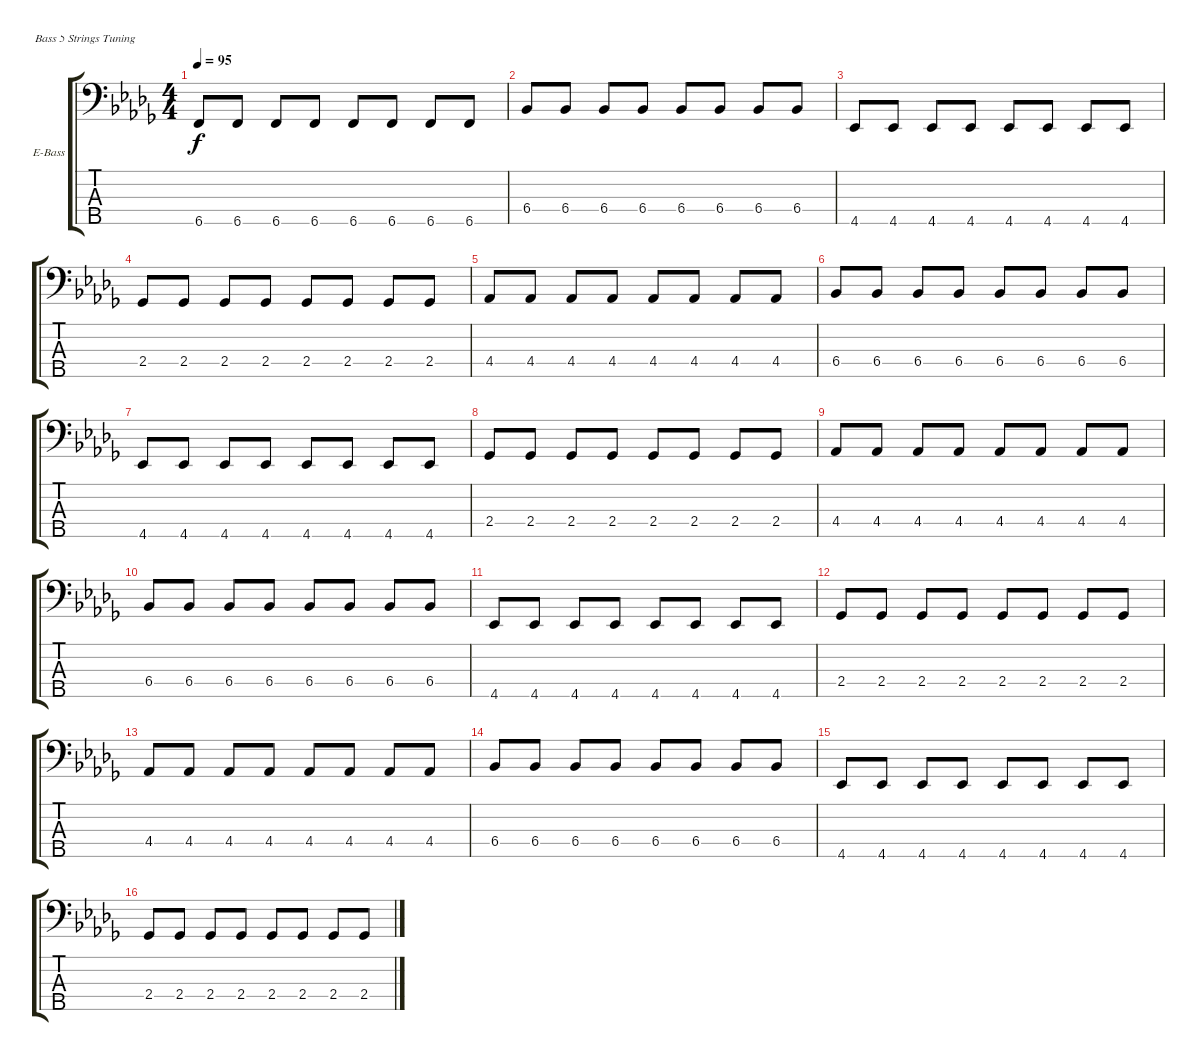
\bracketExtendMode groupsimilarinstruments
\firstSystemTrackNameOrientation horizontal
\otherSystemsTrackNameOrientation horizontal
\track ("Electric Bass" "E-Bass") {instrument electricbassfinger}
\staff {score tabs}
\tuning (G2 D2 A1 E1 B0)
\ts (4 4)
\tempo 95
\clef f4
\scale
0.333333
\ks bbminor
6.5.8{dy f} 6.5.8 6.5.8 6.5.8 6.5.8 6.5.8 6.5.8 6.5.8 |
\scale
0.333333 6.4.8 6.4.8 6.4.8 6.4.8 6.4.8 6.4.8 6.4.8 6.4.8 |
\scale
0.333333 4.5.8 4.5.8 4.5.8 4.5.8 4.5.8 4.5.8 4.5.8 4.5.8 |
\scale
0.333333 2.4.8 2.4.8 2.4.8 2.4.8 2.4.8 2.4.8 2.4.8 2.4.8 |
\scale
0.333333 4.4.8 4.4.8 4.4.8 4.4.8 4.4.8 4.4.8 4.4.8 4.4.8 |
\scale
0.333333 6.4.8 6.4.8 6.4.8 6.4.8 6.4.8 6.4.8 6.4.8 6.4.8 |
\scale
0.333333 4.5.8 4.5.8 4.5.8 4.5.8 4.5.8 4.5.8 4.5.8 4.5.8 |
\scale
0.333333 2.4.8 2.4.8 2.4.8 2.4.8 2.4.8 2.4.8 2.4.8 2.4.8 |
\scale
0.333333 4.4.8 4.4.8 4.4.8 4.4.8 4.4.8 4.4.8 4.4.8 4.4.8 |
\scale
0.333333 6.4.8 6.4.8 6.4.8 6.4.8 6.4.8 6.4.8 6.4.8 6.4.8 |
\scale
0.333333 4.5.8 4.5.8 4.5.8 4.5.8 4.5.8 4.5.8 4.5.8 4.5.8 |
\scale
0.333333 2.4.8 2.4.8 2.4.8 2.4.8 2.4.8 2.4.8 2.4.8 2.4.8 |
\scale
0.333333 4.4.8 4.4.8 4.4.8 4.4.8 4.4.8 4.4.8 4.4.8 4.4.8 |
\scale
0.333333 6.4.8 6.4.8 6.4.8 6.4.8 6.4.8 6.4.8 6.4.8 6.4.8 |
\scale
0.333333 4.5.8 4.5.8 4.5.8 4.5.8 4.5.8 4.5.8 4.5.8 4.5.8 |
\scale
0.333333 2.4.8 2.4.8 2.4.8 2.4.8 2.4.8 2.4.8 2.4.8 2.4.8
